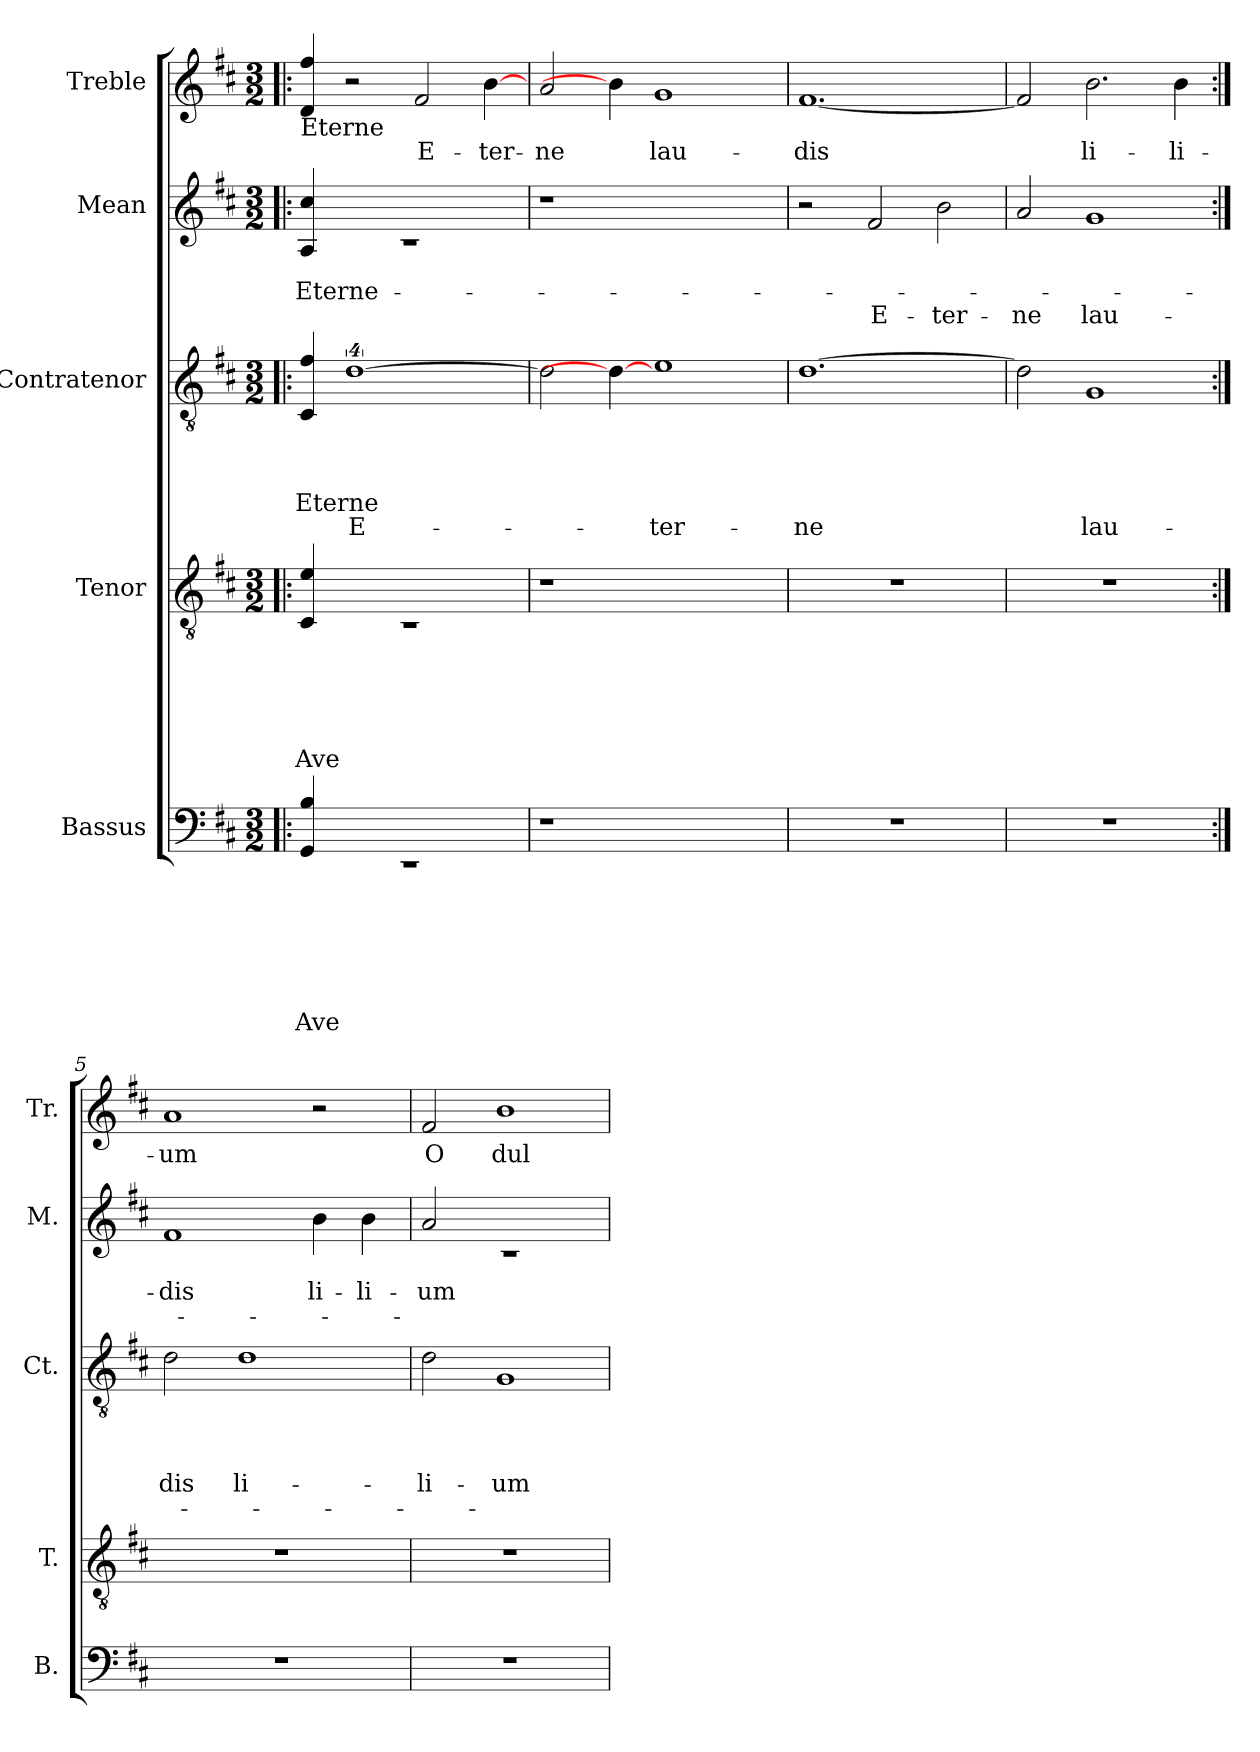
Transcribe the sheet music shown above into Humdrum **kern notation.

**kern	**text	**text	**text	**text	**text	**text	**text	**kern	**text	**text	**text	**text	**text	**text	**kern	**text	**text	**text	**text	**text	**kern	**text	**text	**text	**kern	**text
*part5	*part5	*part5	*part5	*part5	*part5	*part5	*part5	*part4	*part4	*part4	*part4	*part4	*part4	*part4	*part3	*part3	*part3	*part3	*part3	*part3	*part2	*part2	*part2	*part2	*part1	*part1
*staff5	*staff5	*staff5	*staff5	*staff5	*staff5	*staff5	*staff5	*staff4	*staff4	*staff4	*staff4	*staff4	*staff4	*staff4	*staff3	*staff3	*staff3	*staff3	*staff3	*staff3	*staff2	*staff2	*staff2	*staff2	*staff1	*staff1
*I"Bassus	*	*	*	*	*	*	*	*I"Tenor	*	*	*	*	*	*	*I"Contratenor	*	*	*	*	*	*I"Mean	*	*	*	*I"Treble	*
*I'B.	*	*	*	*	*	*	*	*I'T.	*	*	*	*	*	*	*I'Ct.	*	*	*	*	*	*I'M.	*	*	*	*I'Tr.	*
*clefF4	*	*	*	*	*	*	*	*clefGv2	*	*	*	*	*	*	*clefGv2	*	*	*	*	*	*clefG2	*	*	*	*clefG2	*
*k[f#c#]	*	*	*	*	*	*	*	*k[f#c#]	*	*	*	*	*	*	*k[f#c#]	*	*	*	*	*	*k[f#c#]	*	*	*	*k[f#c#]	*
*D:	*	*	*	*	*	*	*	*D:	*	*	*	*	*	*	*D:	*	*	*	*	*	*D:	*	*	*	*D:	*
*M3/2	*	*	*	*	*	*	*	*M3/2	*	*	*	*	*	*	*M3/2	*	*	*	*	*	*M3/2	*	*	*	*M3/2	*
=1!|:	=1!|:	=1!|:	=1!|:	=1!|:	=1!|:	=1!|:	=1!|:	=1!|:	=1!|:	=1!|:	=1!|:	=1!|:	=1!|:	=1!|:	=1!|:	=1!|:	=1!|:	=1!|:	=1!|:	=1!|:	=1!|:	=1!|:	=1!|:	=1!|:	=1!|:	=1!|:
*^	*	*	*	*	*	*	*	*^	*	*	*	*	*	*	*	*	*	*	*	*	*^	*	*	*	*	*
!	!	!	!	!	!	!	!	!	!	!	!	!	!	!	!	!	!	!	!	!	!	!	!	!	!	!	!	!LO:TX:b:t=Eterne	!
!	!LO:N:vis=1	!	!	!	!	!	!	!LO:LY:b:rj	!	!LO:N:vis=1	!	!	!	!	!	!LO:LY:b:rj	!	!	!	!	!LO:LY:b:rj	!	!	!LO:N:vis=1	!	!LO:LY:b:rj	!	!	!
4GG/ 4B/	1.rEE	.	.	.	.	.	.	Ave	4C#/ 4e/	1.rC	.	.	.	.	.	Ave-	4C#/ 4f#/	.	.	.	Eterne	.	4A/ 4cc#/	1.rc	.	Eterne-	.	4d/ 4ff#/	.
!	!	!	!	!	!	!	!	!	!	!	!	!	!	!	!	!	!	!	!	!	!	!LO:LY:b	!	!	!	!	!	!	!
1ryy	.	.	.	.	.	.	.	.	1ryy	.	.	.	.	.	.	.	[>4%5d	.	.	.	.	E-	1ryy	.	.	.	.	2r	.
!	!	!	!	!	!	!	!	!	!	!	!	!	!	!	!	!	!	!	!	!	!	!	!	!	!	!	!	!	!LO:LY:b
.	.	.	.	.	.	.	.	.	.	.	.	.	.	.	.	.	.	.	.	.	.	.	.	.	.	.	.	2f#/	E-
!	!	!	!	!	!	!	!	!	!	!	!	!	!	!	!	!	!	!	!	!	!	!	!	!	!	!	!	!	!LO:LY:b
4ryy	.	.	.	.	.	.	.	.	4ryy	.	.	.	.	.	.	.	.	.	.	.	.	.	4ryy	.	.	.	.	[4b\	-ter-
*v	*v	*	*	*	*	*	*	*	*	*	*	*	*	*	*	*	*	*	*	*	*	*	*v	*v	*	*	*	*	*
*	*	*	*	*	*	*	*	*v	*v	*	*	*	*	*	*	*	*	*	*	*	*	*	*	*	*	*	*
=2	=2	=2	=2	=2	=2	=2	=2	=2	=2	=2	=2	=2	=2	=2	=2	=2	=2	=2	=2	=2	=2	=2	=2	=2	=2	=2
!LO:N:vis=1	!	!	!	!	!	!	!	!LO:N:vis=1	!	!	!	!	!	!	!	!	!	!	!	!	!LO:N:vis=1	!	!	!	!	!LO:LY:b
1.r	.	.	.	.	.	.	.	1.r	.	.	.	.	.	.	2d\]	.	.	.	.	.	1.r	.	.	.	2a/	-ne
.	.	.	.	.	.	.	.	.	.	.	.	.	.	.	4d_	.	.	.	.	.	.	.	.	.	4b\]	.
!	!	!	!	!	!	!	!	!	!	!	!	!	!	!	!	!	!	!	!	!LO:LY:b	!	!	!	!	!	!LO:LY:b
.	.	.	.	.	.	.	.	.	.	.	.	.	.	.	1e	.	.	.	.	-ter-	.	.	.	.	1g	lau-
4ryy	.	.	.	.	.	.	.	4ryy	.	.	.	.	.	.	.	.	.	.	.	.	4ryy	.	.	.	.	.
=3	=3	=3	=3	=3	=3	=3	=3	=3	=3	=3	=3	=3	=3	=3	=3	=3	=3	=3	=3	=3	=3	=3	=3	=3	=3	=3
!LO:N:vis=1	!	!	!	!	!	!	!	!LO:N:vis=1	!	!	!	!	!	!	!	!	!	!	!	!LO:LY:b	!	!	!	!	!	!LO:LY:b
1.r	.	.	.	.	.	.	.	1.r	.	.	.	.	.	.	[>1.d	.	.	.	.	-ne	2r	.	.	.	[<1.f#	-dis
!	!	!	!	!	!	!	!	!	!	!	!	!	!	!	!	!	!	!	!	!	!	!	!	!LO:LY:b	!	!
.	.	.	.	.	.	.	.	.	.	.	.	.	.	.	.	.	.	.	.	.	2f#/	.	.	E-	.	.
!	!	!	!	!	!	!	!	!	!	!	!	!	!	!	!	!	!	!	!	!	!	!	!	!LO:LY:b	!	!
.	.	.	.	.	.	.	.	.	.	.	.	.	.	.	.	.	.	.	.	.	2b\	.	.	-ter-	.	.
=4	=4	=4	=4	=4	=4	=4	=4	=4	=4	=4	=4	=4	=4	=4	=4	=4	=4	=4	=4	=4	=4	=4	=4	=4	=4	=4
!LO:N:vis=1	!	!	!	!	!	!	!	!LO:N:vis=1	!	!	!	!	!	!	!	!	!	!	!	!	!	!	!	!LO:LY:b	!	!
1.r	.	.	.	.	.	.	.	1.r	.	.	.	.	.	.	2d\]	.	.	.	.	.	2a/	.	.	-ne	2f#/]	.
!	!	!	!	!	!	!	!	!	!	!	!	!	!	!	!	!	!	!	!	!LO:LY:b	!	!	!	!LO:LY:b	!	!LO:LY:b
.	.	.	.	.	.	.	.	.	.	.	.	.	.	.	1G	.	.	.	.	lau-	1g	.	.	lau-	2.b\	li-
!	!	!	!	!	!	!	!	!	!	!	!	!	!	!	!	!	!	!	!	!	!	!	!	!	!	!LO:LY:b
.	.	.	.	.	.	.	.	.	.	.	.	.	.	.	.	.	.	.	.	.	.	.	.	.	4b\	-li-
!!LO:LB:g=z
=5:|!	=5:|!	=5:|!	=5:|!	=5:|!	=5:|!	=5:|!	=5:|!	=5:|!	=5:|!	=5:|!	=5:|!	=5:|!	=5:|!	=5:|!	=5:|!	=5:|!	=5:|!	=5:|!	=5:|!	=5:|!	=5:|!	=5:|!	=5:|!	=5:|!	=5:|!	=5:|!
!	!	!	!	!	!	!	!	!	!	!	!	!	!	!	!	!	!	!	!LO:LY:b	!	!	!	!LO:LY:b	!	!	!LO:LY:b
1.r	.	.	.	.	.	.	.	1.r	.	.	.	.	.	.	2d\	.	.	.	dis	.	1f#	.	-dis	.	1a	-um
!	!	!	!	!	!	!	!	!	!	!	!	!	!	!	!	!	!	!	!LO:LY:b	!	!	!	!	!	!	!
.	.	.	.	.	.	.	.	.	.	.	.	.	.	.	1d	.	.	.	li-	.	.	.	.	.	.	.
!	!	!	!	!	!	!	!	!	!	!	!	!	!	!	!	!	!	!	!	!	!	!	!LO:LY:b	!	!	!
.	.	.	.	.	.	.	.	.	.	.	.	.	.	.	.	.	.	.	.	.	4b\	.	li-	.	2r	.
!	!	!	!	!	!	!	!	!	!	!	!	!	!	!	!	!	!	!	!	!	!	!	!LO:LY:b	!	!	!
.	.	.	.	.	.	.	.	.	.	.	.	.	.	.	.	.	.	.	.	.	4b\	.	-li-	.	.	.
=6	=6	=6	=6	=6	=6	=6	=6	=6	=6	=6	=6	=6	=6	=6	=6	=6	=6	=6	=6	=6	=6	=6	=6	=6	=6	=6
*	*	*	*	*	*	*	*	*	*	*	*	*	*	*	*	*	*	*	*	*	*^	*	*	*	*	*
!	!	!	!	!	!	!	!	!	!	!	!	!	!	!	!	!	!	!	!LO:LY:b	!	!	!LO:N:vis=1	!	!LO:LY:b	!	!	!LO:LY:b
1.r	.	.	.	.	.	.	.	1.r	.	.	.	.	.	.	2d\	.	.	.	-li-	.	2a/	1.rc	.	-um	.	2f#/	O
!	!	!	!	!	!	!	!	!	!	!	!	!	!	!	!	!	!	!	!LO:LY:b	!	!	!	!	!	!	!	!LO:LY:b
.	.	.	.	.	.	.	.	.	.	.	.	.	.	.	1G	.	.	.	-um	.	1ryy	.	.	.	.	1b	dul-
*	*	*	*	*	*	*	*	*	*	*	*	*	*	*	*	*	*	*	*	*	*v	*v	*	*	*	*	*
=	=	=	=	=	=	=	=	=	=	=	=	=	=	=	=	=	=	=	=	=	=	=	=	=	=	=
*-	*-	*-	*-	*-	*-	*-	*-	*-	*-	*-	*-	*-	*-	*-	*-	*-	*-	*-	*-	*-	*-	*-	*-	*-	*-	*-
